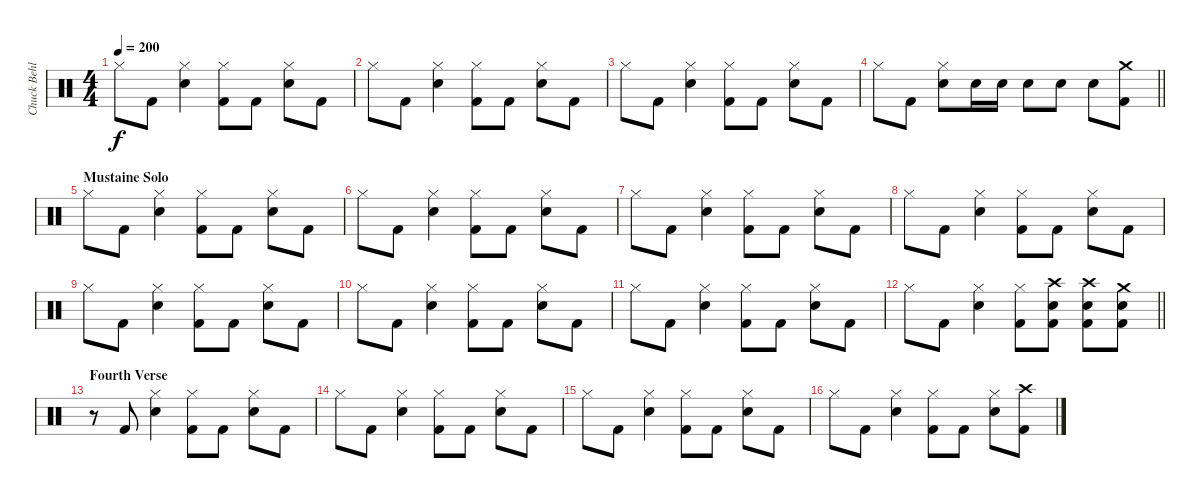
\track ("Chuck Behler" "Chuck Behl") {instrument percussion}
\staff {score}
\articulation defaults
\ts (4 4)
\tempo 200
\clef neutral
\ks c "Hi-Hat (closed)".8{dy f} "Kick (hit) 2".8
("Hi-Hat (closed)" "Snare (hit) 2").4 ("Hi-Hat (closed)" "Kick (hit) 2").8 "Kick (hit) 2".8 ("Hi-Hat (closed)" "Snare (hit) 2").8 "Kick (hit) 2".8 |
"Hi-Hat (closed)".8 "Kick (hit) 2".8 ("Hi-Hat (closed)" "Snare (hit) 2").4 ("Hi-Hat (closed)" "Kick (hit) 2").8 "Kick (hit) 2".8 ("Hi-Hat (closed)" "Snare (hit) 2").8 "Kick (hit) 2".8 |
"Hi-Hat (closed)".8 "Kick (hit) 2".8 ("Hi-Hat (closed)" "Snare (hit) 2").4 ("Hi-Hat (closed)" "Kick (hit) 2").8 "Kick (hit) 2".8 ("Hi-Hat (closed)" "Snare (hit) 2").8 "Kick (hit) 2".8 |
\barLineRight lightlight "Hi-Hat (closed)".8 "Kick (hit) 2".8
("Hi-Hat (closed)" "Snare (hit) 2").8 "Snare (hit) 2".16 "Snare (hit) 2".16 "Snare (hit) 2".8 "Snare (hit) 2".8 "Snare (hit) 2".8 ("Crash medium (hit)" "Kick (hit) 2").8 |
\section ("" "Mustaine Solo")
"Hi-Hat (closed)".8 "Kick (hit) 2".8 ("Hi-Hat (closed)" "Snare (hit) 2").4 ("Hi-Hat (closed)" "Kick (hit) 2").8 "Kick (hit) 2".8 ("Hi-Hat (closed)" "Snare (hit) 2").8 "Kick (hit) 2".8 |
"Hi-Hat (closed)".8 "Kick (hit) 2".8 ("Hi-Hat (closed)" "Snare (hit) 2").4 ("Hi-Hat (closed)" "Kick (hit) 2").8 "Kick (hit) 2".8 ("Hi-Hat (closed)" "Snare (hit) 2").8 "Kick (hit) 2".8 |
"Hi-Hat (closed)".8 "Kick (hit) 2".8 ("Hi-Hat (closed)" "Snare (hit) 2").4 ("Hi-Hat (closed)" "Kick (hit) 2").8 "Kick (hit) 2".8 ("Hi-Hat (closed)" "Snare (hit) 2").8 "Kick (hit) 2".8 |
"Hi-Hat (closed)".8 "Kick (hit) 2".8 ("Hi-Hat (closed)" "Snare (hit) 2").4 ("Hi-Hat (closed)" "Kick (hit) 2").8 "Kick (hit) 2".8 ("Hi-Hat (closed)" "Snare (hit) 2").8 "Kick (hit) 2".8 |
"Hi-Hat (closed)".8 "Kick (hit) 2".8 ("Hi-Hat (closed)" "Snare (hit) 2").4 ("Hi-Hat (closed)" "Kick (hit) 2").8 "Kick (hit) 2".8 ("Hi-Hat (closed)" "Snare (hit) 2").8 "Kick (hit) 2".8 |
"Hi-Hat (closed)".8 "Kick (hit) 2".8 ("Hi-Hat (closed)" "Snare (hit) 2").4 ("Hi-Hat (closed)" "Kick (hit) 2").8 "Kick (hit) 2".8 ("Hi-Hat (closed)" "Snare (hit) 2").8 "Kick (hit) 2".8 |
"Hi-Hat (closed)".8 "Kick (hit) 2".8 ("Hi-Hat (closed)" "Snare (hit) 2").4 ("Hi-Hat (closed)" "Kick (hit) 2").8 "Kick (hit) 2".8 ("Hi-Hat (closed)" "Snare (hit) 2").8 "Kick (hit) 2".8 |
\barLineRight lightlight "Hi-Hat (closed)".8 "Kick (hit) 2".8
("Hi-Hat (closed)" "Snare (hit) 2").4 ("Hi-Hat (closed)" "Kick (hit) 2").8 ("Crash high (hit)" "Snare (hit) 2" "Kick (hit) 2").8 ("Crash high (hit)" "Snare (hit) 2" "Kick (hit) 2").8 ("Crash medium (hit)" "Snare (hit) 2" "Kick (hit) 2").8 |
\section ("" "Fourth Verse")
r.8 "Kick (hit) 2".8 ("Hi-Hat (closed)" "Snare (hit) 2").4 ("Hi-Hat (closed)" "Kick (hit) 2").8 "Kick (hit) 2".8 ("Hi-Hat (closed)" "Snare (hit) 2").8 "Kick (hit) 2".8 |
"Hi-Hat (closed)".8 "Kick (hit) 2".8 ("Hi-Hat (closed)" "Snare (hit) 2").4 ("Hi-Hat (closed)" "Kick (hit) 2").8 "Kick (hit) 2".8 ("Hi-Hat (closed)" "Snare (hit) 2").8 "Kick (hit) 2".8 |
"Hi-Hat (closed)".8 "Kick (hit) 2".8 ("Hi-Hat (closed)" "Snare (hit) 2").4 ("Hi-Hat (closed)" "Kick (hit) 2").8 "Kick (hit) 2".8 ("Hi-Hat (closed)" "Snare (hit) 2").8 "Kick (hit) 2".8 |
"Hi-Hat (closed)".8 "Kick (hit) 2".8 ("Hi-Hat (closed)" "Snare (hit) 2").4 ("Hi-Hat (closed)" "Kick (hit) 2").8 "Kick (hit) 2".8 ("Hi-Hat (closed)" "Snare (hit) 2").8 ("Crash high (hit)" "Kick (hit) 2").8
